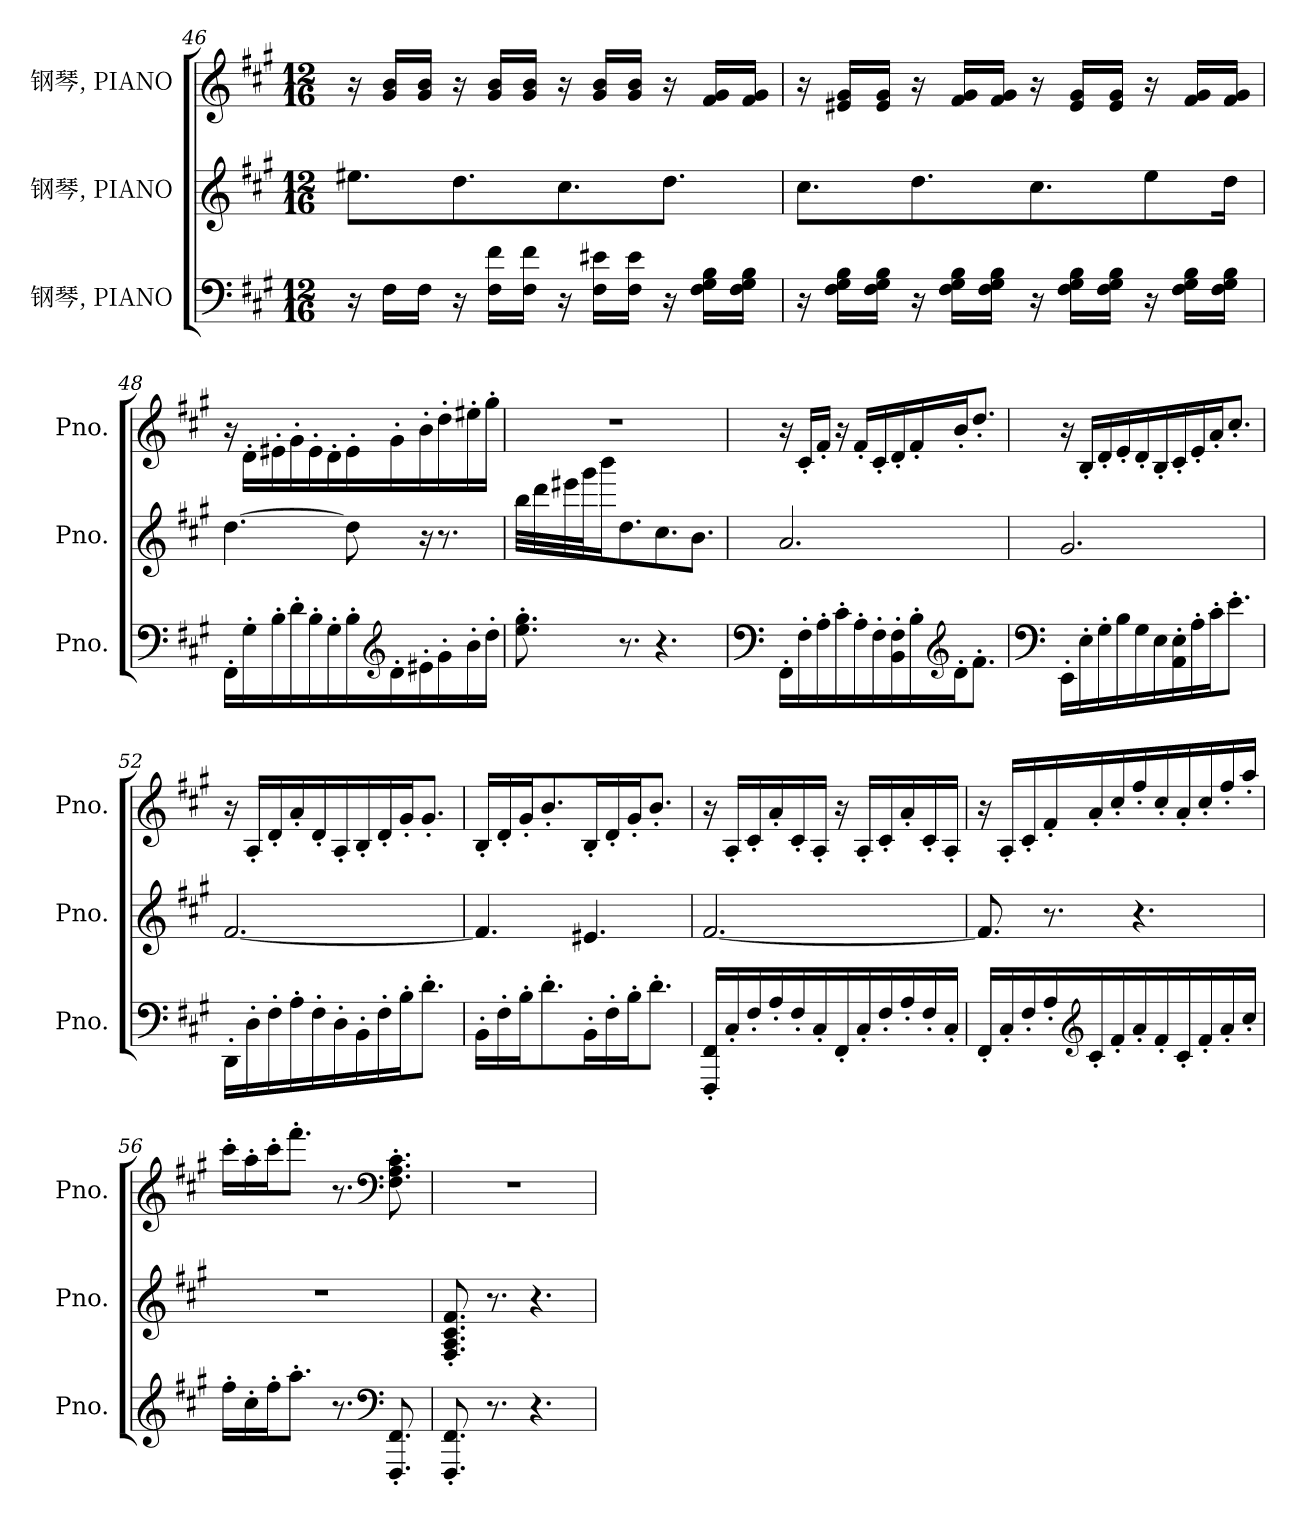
**kern	**kern	**kern
*part3	*part2	*part1
*staff3	*staff2	*staff1
*I"钢琴, PIANO	*I"钢琴, PIANO	*I"钢琴, PIANO
*I'Pno.	*I'Pno.	*I'Pno.
!!LO:LB:g=z
*clefF4	*clefG2	*clefG2
*k[f#c#g#]	*k[f#c#g#]	*k[f#c#g#]
*M12/16	*M12/16	*M12/16
=46	=46	=46
16r	8.ee#X\L	16r
16F#\LL	.	16g#/ 16b/LL
16F#\JJ	.	16g#/ 16b/JJ
16r	8.dd\	16r
16F#\ 16f#\LL	.	16g#/ 16b/LL
16F#\ 16f#\JJ	.	16g#/ 16b/JJ
16r	8.cc#\	16r
16F#\ 16e#X\LL	.	16g#/ 16b/LL
16F#\ 16e#\JJ	.	16g#/ 16b/JJ
16r	8.dd\J	16r
16F#\ 16G#\ 16B\LL	.	16f#/ 16g#/LL
*	*	*MM99
16F#\ 16G#\ 16B\JJ	.	16f#/ 16g#/JJ
=47	=47	=47
16r	8.cc#\L	16r
16F#\ 16G#\ 16B\LL	.	16e#X/ 16g#/LL
16F#\ 16G#\ 16B\JJ	.	16e#/ 16g#/JJ
16r	8.dd\	16r
16F#\ 16G#\ 16B\LL	.	16f#/ 16g#/LL
16F#\ 16G#\ 16B\JJ	.	16f#/ 16g#/JJ
16r	8.cc#\	16r
16F#\ 16G#\ 16B\LL	.	16e#/ 16g#/LL
16F#\ 16G#\ 16B\JJ	.	16e#/ 16g#/JJ
16r	8ee\	16r
16F#\ 16G#\ 16B\LL	.	16f#/ 16g#/LL
16F#\ 16G#\ 16B\JJ	16dd\Jk	16f#/ 16g#/JJ
!!LO:LB:g=z
=48	=48	=48
16FF#'\LL	[4.dd\	16r
16G#'\	.	16d'\LL
16B'\	.	16e#X'\
16d'\	.	16g#'\
16B'\	.	16e#'\
16G#'\	.	16d'\
16B'\	8dd\]	16e#'\
*clefG2	*	*
16d'\	.	16g#'\
16e#X'\	16r	16b'\
16g#'\	8.r	16dd'\
16b'\	.	16ee#X'\
16dd'\JJ	.	16gg#'\JJ
=49	=49	=49
8.ee\' 8.gg#\'	32bb\LLL	2.r
.	32ddd\	.
.	32eee#X\	.
.	32ggg#\J	.
.	16bbb\J	.
8.r	8.dd\	.
4.r	8.cc#\	.
.	8.b\J	.
=50	=50	=50
*clefF4	*	*
16FF#'\LL	2.a/	16r
16F#'\	.	16c#'/LL
16A'\	.	16f#'/JJ
16c#'\	.	16r
16A'\	.	16f#'/LL
16F#'\	.	16c#'/
16BB\' 16F#\'	.	16d'/
16B'\	.	16f#'/
*clefG2	*	*
16d'\J	.	16b'/J
8.f#'\J	.	8.dd'/J
!!LO:LB:g=z
=51	=51	=51
*clefF4	*	*
16EE'\LL	2.g#/	16r
16E'\	.	16B'/LL
16G#'\	.	16d'/
16B\	.	16e'/
16G#\	.	16d'/
16E\	.	16B'/
16AA\' 16E\'	.	16c#'/
16A'\	.	16e'/
16c#'\J	.	16a'/J
8.e'\J	.	8.cc#'/J
=52	=52	=52
16DD'\LL	[2.f#/	16r
16D'\	.	16A'/LL
16F#'\	.	16d'/
16A'\	.	16a'/
16F#'\	.	16d'/
16D'\	.	16A'/
16BB'\	.	16B'/
16F#'\	.	16d'/
16B'\J	.	16g#'/J
8.d'\J	.	8.g#'/J
=53	=53	=53
16BB'\LL	4.f#/]	16B'/LL
16F#'\	.	16d'/
16B'\J	.	16g#'/J
8.d'\	.	8.b'/
16BB'\L	4.e#X/	16B'/L
16F#'\	.	16d'/
16B'\J	.	16g#'/J
8.d'\J	.	8.b'/J
!!LO:PB:g=z
=54	=54	=54
16FFF#/' 16FF#/'LL	[2.f#/	16r
16C#'/	.	16A'/LL
16F#'/	.	16c#'/
16A'/	.	16a'/
16F#'/	.	16c#'/
16C#'/	.	16A'/JJ
16FF#'/	.	16r
16C#'/	.	16A'/LL
16F#'/	.	16c#'/
16A'/	.	16a'/
16F#'/	.	16c#'/
16C#'/JJ	.	16A'/JJ
=55	=55	=55
16FF#'/LL	8.f#/]	16r
16C#'/	.	16A'/LL
16F#'/	.	16c#'/
16A'/	8.r	16f#'/
*clefG2	*	*
16c#'/	.	16a'/
16f#'/	.	16cc#'/
16a'/	4.r	16ff#'/
16f#'/	.	16cc#'/
16c#'/	.	16a'/
16f#'/	.	16cc#'/
16a'/	.	16ff#'/
16cc#'/JJ	.	16aa'/JJ
=56	=56	=56
16ff#'\LL	2.r	16ccc#'\LL
16cc#'\	.	16aa'\
16ff#'\J	.	16ccc#'\J
8.aa'\J	.	8.fff#'\J
8.r	.	8.r
*clefF4	*	*clefF4
8.FFF#/' 8.FF#/'	.	8.F#\' 8.A\' 8.c#\'
!!LO:LB:g=z
=57	=57	=57
8.FFF#/' 8.FF#/'	8.F#/' 8.A/' 8.c#/' 8.f#/'	2.r
8.r	8.r	.
4.r	4.r	.
=	=	=
*-	*-	*-
